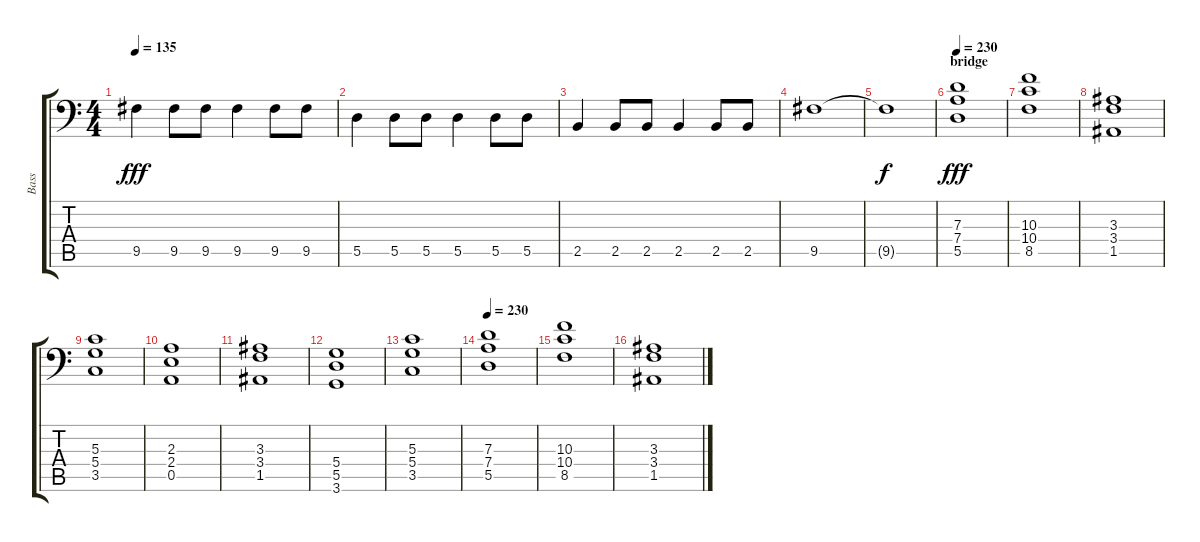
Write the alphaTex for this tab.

\track ("Bass" "Bass") {instrument electricbassfinger}
\staff {score tabs}
\tuning (E3 B2 G2 D2 A1 E1) {hide}
\ts (4 4)
\tempo 135
\clef f4
\ks c
9.5.4{dy fff} 9.5.8 9.5.8 9.5.4 9.5.8 9.5.8 |
5.5.4 5.5.8 5.5.8 5.5.4 5.5.8 5.5.8 |
2.5.4 2.5.8 2.5.8 2.5.4 2.5.8 2.5.8 |
9.5.1 |
9.5{t}.1{dy f} |
\section ("" "bridge")
\tempo 230
(7.3 7.4 5.5).1{dy fff} |
(10.3 10.4 8.5).1 |
(3.3 3.4 1.5).1 |
(5.3 5.4 3.5).1 |
(2.3 2.4 0.5).1 |
(3.3 3.4 1.5).1 |
(5.4 5.5 3.6).1 |
(5.3 5.4 3.5).1 |
\tempo 230
(7.3 7.4 5.5).1 |
(10.3 10.4 8.5).1 |
(3.3 3.4 1.5).1
